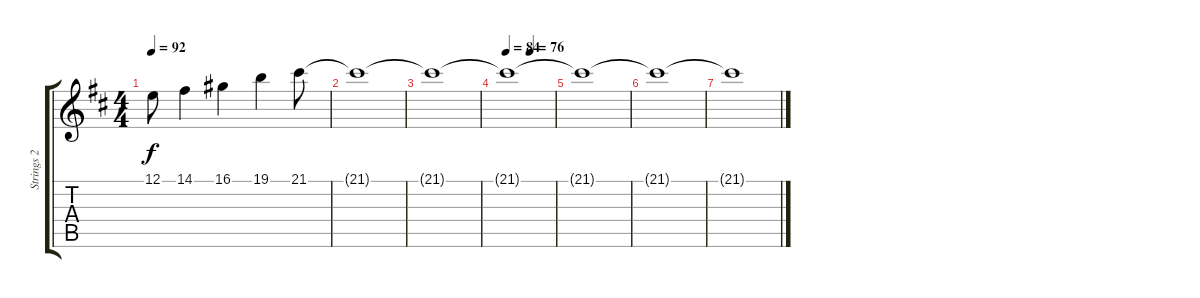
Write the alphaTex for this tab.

\track ("Strings 2" "Strings 2") {instrument stringensemble1}
\staff {score tabs}
\tuning (E4 B3 G3 D3 A2 E2) {hide}
\ts (4 4)
\tempo 92
\clef g2
\ks d
12.1.8{dy f} 14.1.4 16.1.4 19.1.4 21.1.8 |
21.1{t}.1{volume 9} |
21.1{t}.1 |
\tempo 84
\tempo (76 0.5)
21.1{t}.1 |
21.1{t}.1{volume 4} |
21.1{t}.1 |
21.1{t}.1{volume 0}
